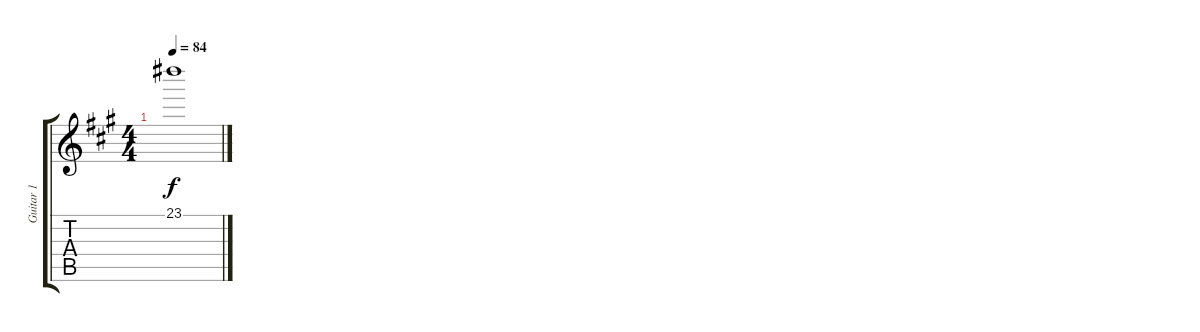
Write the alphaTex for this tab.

\track ("Guitar 1" "Guitar 1") {instrument overdrivenguitar}
\staff {score tabs}
\tuning (E4 B3 G3 D3 A2 E2) {hide}
\ts (4 4)
\tempo 84
\clef g2
\ks a
23.1{t}.1{dy f}
